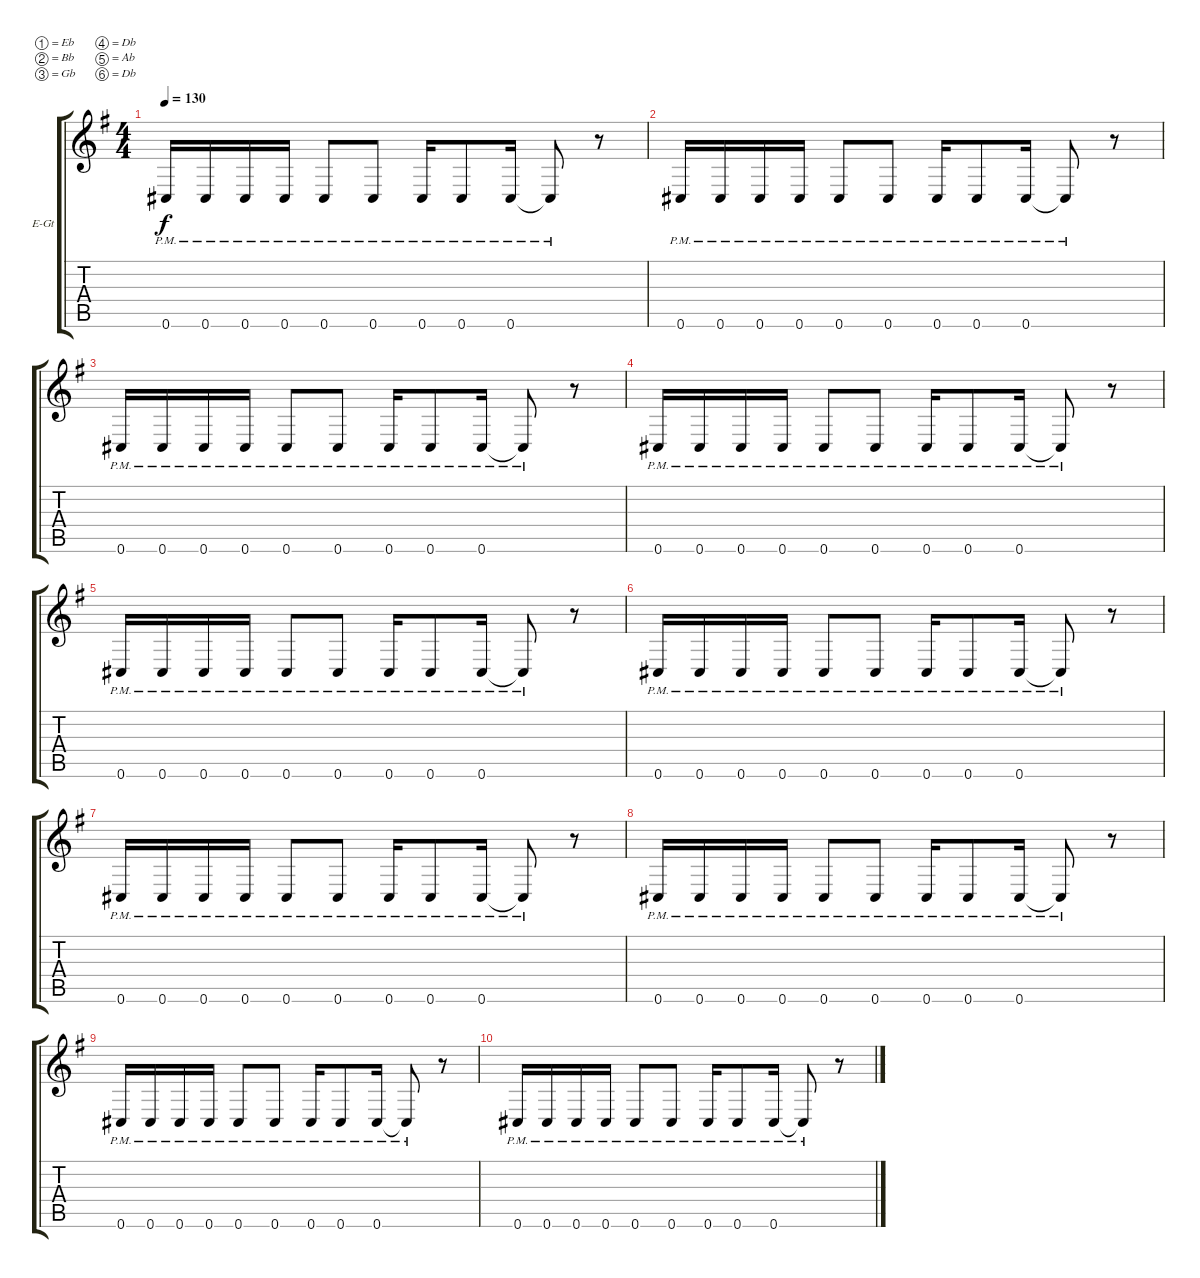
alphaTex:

\bracketExtendMode groupsimilarinstruments
\firstSystemTrackNameOrientation horizontal
\otherSystemsTrackNameOrientation horizontal
\track ("Gt 2" "E-Gt") {instrument distortionguitar}
\staff {score tabs}
\tuning (Eb4 Bb3 Gb3 Db3 Ab2 Db2)
\ts (4 4)
\tempo 130
\clef g2
\scale
1.05549
\ks g
0.6{pm}.16{dy f} 0.6{pm}.16 0.6{pm}.16 0.6{pm}.16 0.6{pm}.8 0.6{pm}.8 0.6{pm}.16 0.6{pm}.8 0.6{pm}.16 0.6{pm t}.8 r.8 |
\scale
0.944515 0.6{pm}.16 0.6{pm}.16 0.6{pm}.16 0.6{pm}.16 0.6{pm}.8 0.6{pm}.8 0.6{pm}.16 0.6{pm}.8 0.6{pm}.16 0.6{pm t}.8 r.8 |
\scale
1.05549 0.6{pm}.16 0.6{pm}.16 0.6{pm}.16 0.6{pm}.16 0.6{pm}.8 0.6{pm}.8 0.6{pm}.16 0.6{pm}.8 0.6{pm}.16 0.6{pm t}.8 r.8 |
\scale
0.944515 0.6{pm}.16 0.6{pm}.16 0.6{pm}.16 0.6{pm}.16 0.6{pm}.8 0.6{pm}.8 0.6{pm}.16 0.6{pm}.8 0.6{pm}.16 0.6{pm t}.8 r.8 |
\scale
1.05549 0.6{pm}.16 0.6{pm}.16 0.6{pm}.16 0.6{pm}.16 0.6{pm}.8 0.6{pm}.8 0.6{pm}.16 0.6{pm}.8 0.6{pm}.16 0.6{pm t}.8 r.8 |
\scale
0.944515 0.6{pm}.16 0.6{pm}.16 0.6{pm}.16 0.6{pm}.16 0.6{pm}.8 0.6{pm}.8 0.6{pm}.16 0.6{pm}.8 0.6{pm}.16 0.6{pm t}.8 r.8 |
\scale
1.05549 0.6{pm}.16 0.6{pm}.16 0.6{pm}.16 0.6{pm}.16 0.6{pm}.8 0.6{pm}.8 0.6{pm}.16 0.6{pm}.8 0.6{pm}.16 0.6{pm t}.8 r.8 |
\scale
0.944515 0.6{pm}.16 0.6{pm}.16 0.6{pm}.16 0.6{pm}.16 0.6{pm}.8 0.6{pm}.8 0.6{pm}.16 0.6{pm}.8 0.6{pm}.16 0.6{pm t}.8 r.8 |
\scale
1.05549 0.6{pm}.16 0.6{pm}.16 0.6{pm}.16 0.6{pm}.16 0.6{pm}.8 0.6{pm}.8 0.6{pm}.16 0.6{pm}.8 0.6{pm}.16 0.6{pm t}.8 r.8 |
\scale
0.944515 0.6{pm}.16 0.6{pm}.16 0.6{pm}.16 0.6{pm}.16 0.6{pm}.8 0.6{pm}.8 0.6{pm}.16 0.6{pm}.8 0.6{pm}.16 0.6{pm t}.8 r.8
